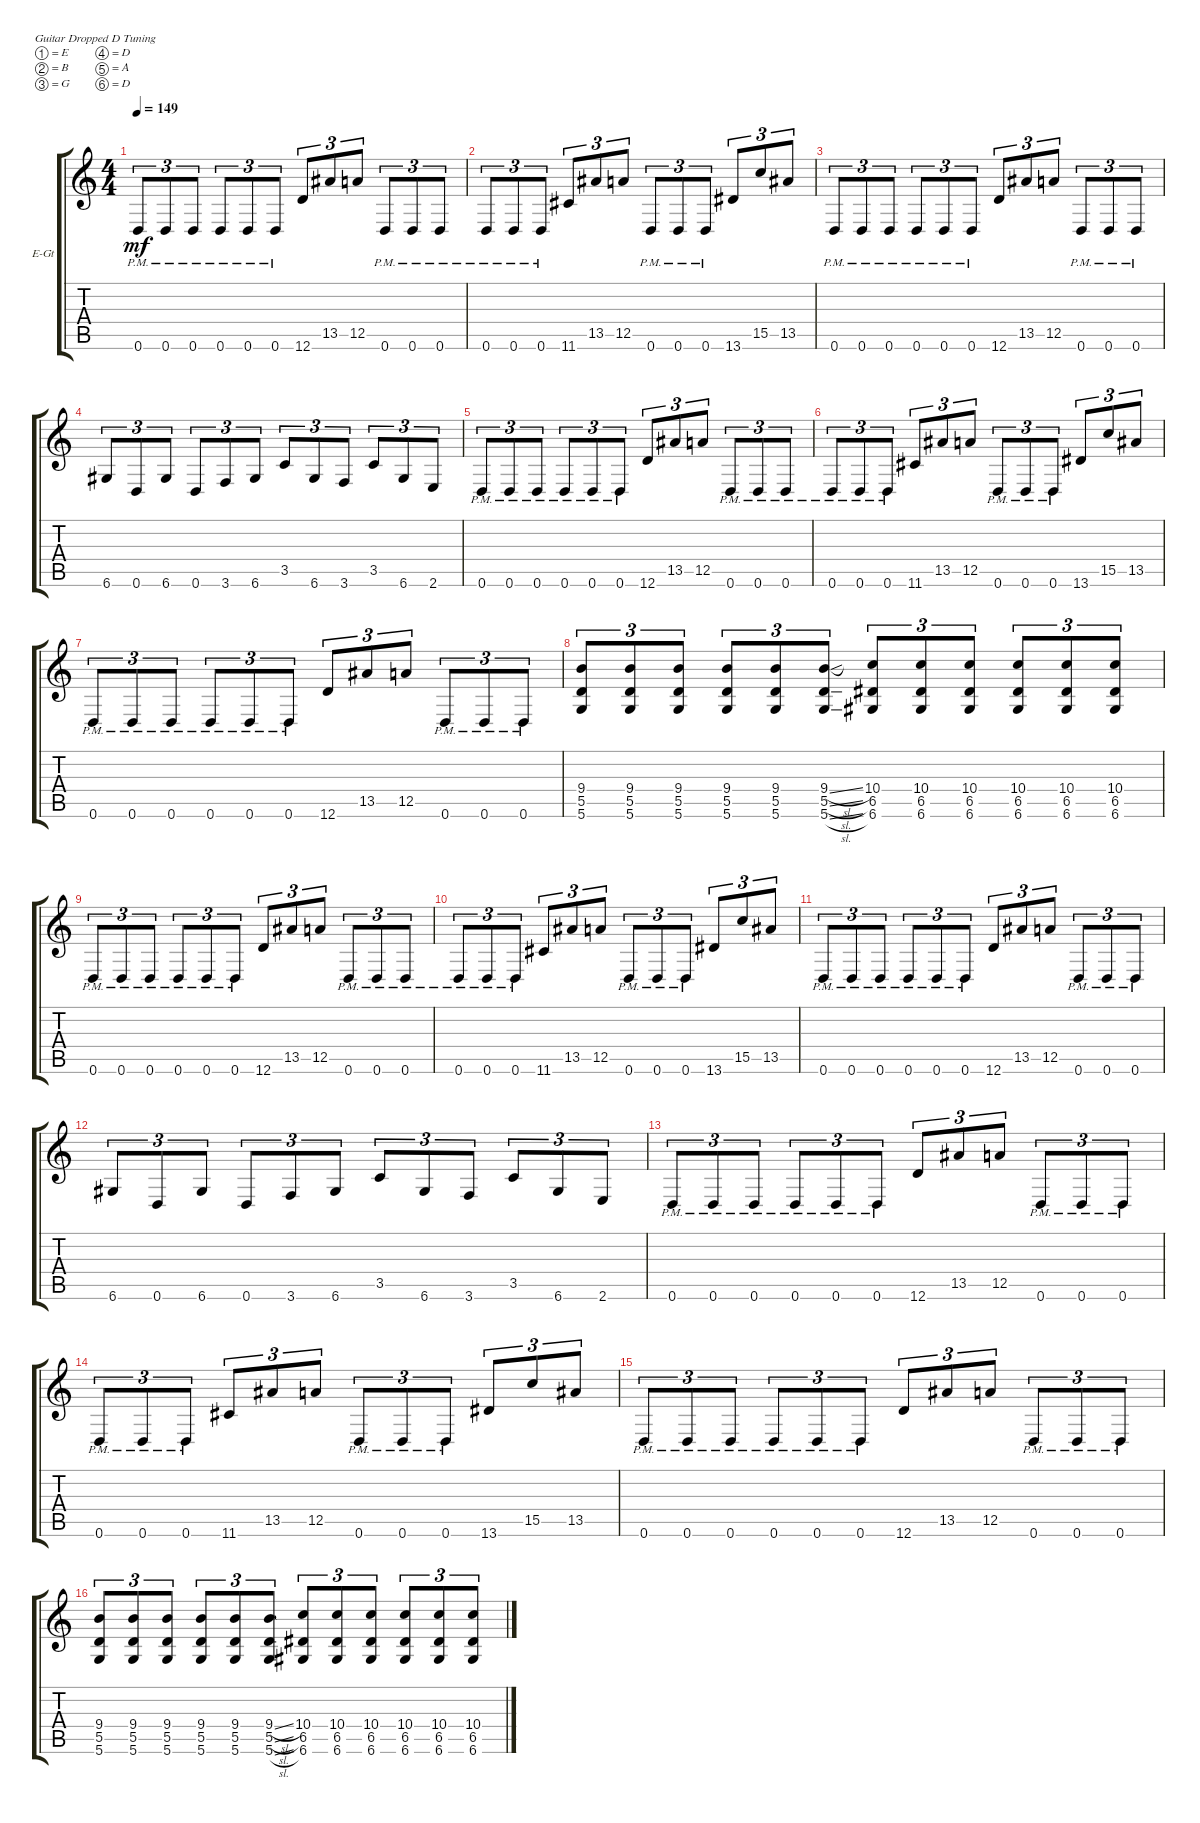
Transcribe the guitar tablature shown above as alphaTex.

\defaultSystemsLayout 4
\bracketExtendMode groupsimilarinstruments
\firstSystemTrackNameOrientation horizontal
\otherSystemsTrackNameOrientation horizontal
\track ("Willie Adler I" "E-Gt") {instrument distortionguitar}
\staff {score tabs}
\tuning (E4 B3 G3 D3 A2 D2)
\ts (4 4)
\tempo 149
\clef g2
\ks c
0.6{pm}.8{tu (3 2) dy mf} 0.6{pm}.8{tu (3 2)} 0.6{pm}.8{tu (3 2)} 0.6{pm}.8{tu (3 2)} 0.6{pm}.8{tu (3 2)} 0.6{pm}.8{tu (3 2)} 12.6.8{tu (3 2)} 13.5.8{tu (3 2)} 12.5.8{tu (3 2)} 0.6{pm}.8{tu (3 2)} 0.6{pm}.8{tu (3 2)} 0.6{pm}.8{tu (3 2)} |
0.6{pm}.8{tu (3 2)} 0.6{pm}.8{tu (3 2)} 0.6{pm}.8{tu (3 2)} 11.6.8{tu (3 2)} 13.5.8{tu (3 2)} 12.5.8{tu (3 2)} 0.6{pm}.8{tu (3 2)} 0.6{pm}.8{tu (3 2)} 0.6{pm}.8{tu (3 2)} 13.6.8{tu (3 2)} 15.5.8{tu (3 2)} 13.5.8{tu (3 2)} |
0.6{pm}.8{tu (3 2)} 0.6{pm}.8{tu (3 2)} 0.6{pm}.8{tu (3 2)} 0.6{pm}.8{tu (3 2)} 0.6{pm}.8{tu (3 2)} 0.6{pm}.8{tu (3 2)} 12.6.8{tu (3 2)} 13.5.8{tu (3 2)} 12.5.8{tu (3 2)} 0.6{pm}.8{tu (3 2)} 0.6{pm}.8{tu (3 2)} 0.6{pm}.8{tu (3 2)} |
6.6.8{tu (3 2)} 0.6.8{tu (3 2)} 6.6.8{tu (3 2)} 0.6.8{tu (3 2)} 3.6.8{tu (3 2)} 6.6.8{tu (3 2)} 3.5.8{tu (3 2)} 6.6.8{tu (3 2)} 3.6.8{tu (3 2)} 3.5.8{tu (3 2)} 6.6.8{tu (3 2)} 2.6.8{tu (3 2)} |
0.6{pm}.8{tu (3 2)} 0.6{pm}.8{tu (3 2)} 0.6{pm}.8{tu (3 2)} 0.6{pm}.8{tu (3 2)} 0.6{pm}.8{tu (3 2)} 0.6{pm}.8{tu (3 2)} 12.6.8{tu (3 2)} 13.5.8{tu (3 2)} 12.5.8{tu (3 2)} 0.6{pm}.8{tu (3 2)} 0.6{pm}.8{tu (3 2)} 0.6{pm}.8{tu (3 2)} |
0.6{pm}.8{tu (3 2)} 0.6{pm}.8{tu (3 2)} 0.6{pm}.8{tu (3 2)} 11.6.8{tu (3 2)} 13.5.8{tu (3 2)} 12.5.8{tu (3 2)} 0.6{pm}.8{tu (3 2)} 0.6{pm}.8{tu (3 2)} 0.6{pm}.8{tu (3 2)} 13.6.8{tu (3 2)} 15.5.8{tu (3 2)} 13.5.8{tu (3 2)} |
0.6{pm}.8{tu (3 2)} 0.6{pm}.8{tu (3 2)} 0.6{pm}.8{tu (3 2)} 0.6{pm}.8{tu (3 2)} 0.6{pm}.8{tu (3 2)} 0.6{pm}.8{tu (3 2)} 12.6.8{tu (3 2)} 13.5.8{tu (3 2)} 12.5.8{tu (3 2)} 0.6{pm}.8{tu (3 2)} 0.6{pm}.8{tu (3 2)} 0.6{pm}.8{tu (3 2)} |
(5.6 5.5 9.4).8{tu (3 2)} (5.6 5.5 9.4).8{tu (3 2)} (5.6 5.5 9.4).8{tu (3 2)} (9.4 5.6 5.5).8{tu (3 2)} (5.6 5.5 9.4).8{tu (3 2)} (5.6{sl} 5.5{sl} 9.4{sl}).8{tu (3 2)} (6.6 6.5 10.4).8{tu (3 2)} (6.6 6.5 10.4).8{tu (3 2)} (6.6 6.5 10.4).8{tu (3 2)} (6.6 6.5 10.4).8{tu (3 2)} (6.6 6.5 10.4).8{tu (3 2)} (6.6 6.5 10.4).8{tu (3 2)} |
0.6{pm}.8{tu (3 2)} 0.6{pm}.8{tu (3 2)} 0.6{pm}.8{tu (3 2)} 0.6{pm}.8{tu (3 2)} 0.6{pm}.8{tu (3 2)} 0.6{pm}.8{tu (3 2)} 12.6.8{tu (3 2)} 13.5.8{tu (3 2)} 12.5.8{tu (3 2)} 0.6{pm}.8{tu (3 2)} 0.6{pm}.8{tu (3 2)} 0.6{pm}.8{tu (3 2)} |
0.6{pm}.8{tu (3 2)} 0.6{pm}.8{tu (3 2)} 0.6{pm}.8{tu (3 2)} 11.6.8{tu (3 2)} 13.5.8{tu (3 2)} 12.5.8{tu (3 2)} 0.6{pm}.8{tu (3 2)} 0.6{pm}.8{tu (3 2)} 0.6{pm}.8{tu (3 2)} 13.6.8{tu (3 2)} 15.5.8{tu (3 2)} 13.5.8{tu (3 2)} |
0.6{pm}.8{tu (3 2)} 0.6{pm}.8{tu (3 2)} 0.6{pm}.8{tu (3 2)} 0.6{pm}.8{tu (3 2)} 0.6{pm}.8{tu (3 2)} 0.6{pm}.8{tu (3 2)} 12.6.8{tu (3 2)} 13.5.8{tu (3 2)} 12.5.8{tu (3 2)} 0.6{pm}.8{tu (3 2)} 0.6{pm}.8{tu (3 2)} 0.6{pm}.8{tu (3 2)} |
6.6.8{tu (3 2)} 0.6.8{tu (3 2)} 6.6.8{tu (3 2)} 0.6.8{tu (3 2)} 3.6.8{tu (3 2)} 6.6.8{tu (3 2)} 3.5.8{tu (3 2)} 6.6.8{tu (3 2)} 3.6.8{tu (3 2)} 3.5.8{tu (3 2)} 6.6.8{tu (3 2)} 2.6.8{tu (3 2)} |
0.6{pm}.8{tu (3 2)} 0.6{pm}.8{tu (3 2)} 0.6{pm}.8{tu (3 2)} 0.6{pm}.8{tu (3 2)} 0.6{pm}.8{tu (3 2)} 0.6{pm}.8{tu (3 2)} 12.6.8{tu (3 2)} 13.5.8{tu (3 2)} 12.5.8{tu (3 2)} 0.6{pm}.8{tu (3 2)} 0.6{pm}.8{tu (3 2)} 0.6{pm}.8{tu (3 2)} |
0.6{pm}.8{tu (3 2)} 0.6{pm}.8{tu (3 2)} 0.6{pm}.8{tu (3 2)} 11.6.8{tu (3 2)} 13.5.8{tu (3 2)} 12.5.8{tu (3 2)} 0.6{pm}.8{tu (3 2)} 0.6{pm}.8{tu (3 2)} 0.6{pm}.8{tu (3 2)} 13.6.8{tu (3 2)} 15.5.8{tu (3 2)} 13.5.8{tu (3 2)} |
0.6{pm}.8{tu (3 2)} 0.6{pm}.8{tu (3 2)} 0.6{pm}.8{tu (3 2)} 0.6{pm}.8{tu (3 2)} 0.6{pm}.8{tu (3 2)} 0.6{pm}.8{tu (3 2)} 12.6.8{tu (3 2)} 13.5.8{tu (3 2)} 12.5.8{tu (3 2)} 0.6{pm}.8{tu (3 2)} 0.6{pm}.8{tu (3 2)} 0.6{pm}.8{tu (3 2)} |
(5.6 5.5 9.4).8{tu (3 2)} (5.6 5.5 9.4).8{tu (3 2)} (5.6 5.5 9.4).8{tu (3 2)} (9.4 5.6 5.5).8{tu (3 2)} (5.6 5.5 9.4).8{tu (3 2)} (5.6{sl} 5.5{sl} 9.4{sl}).8{tu (3 2)} (6.6 6.5 10.4).8{tu (3 2)} (6.6 6.5 10.4).8{tu (3 2)} (6.6 6.5 10.4).8{tu (3 2)} (6.6 6.5 10.4).8{tu (3 2)} (6.6 6.5 10.4).8{tu (3 2)} (6.6 6.5 10.4).8{tu (3 2)}
